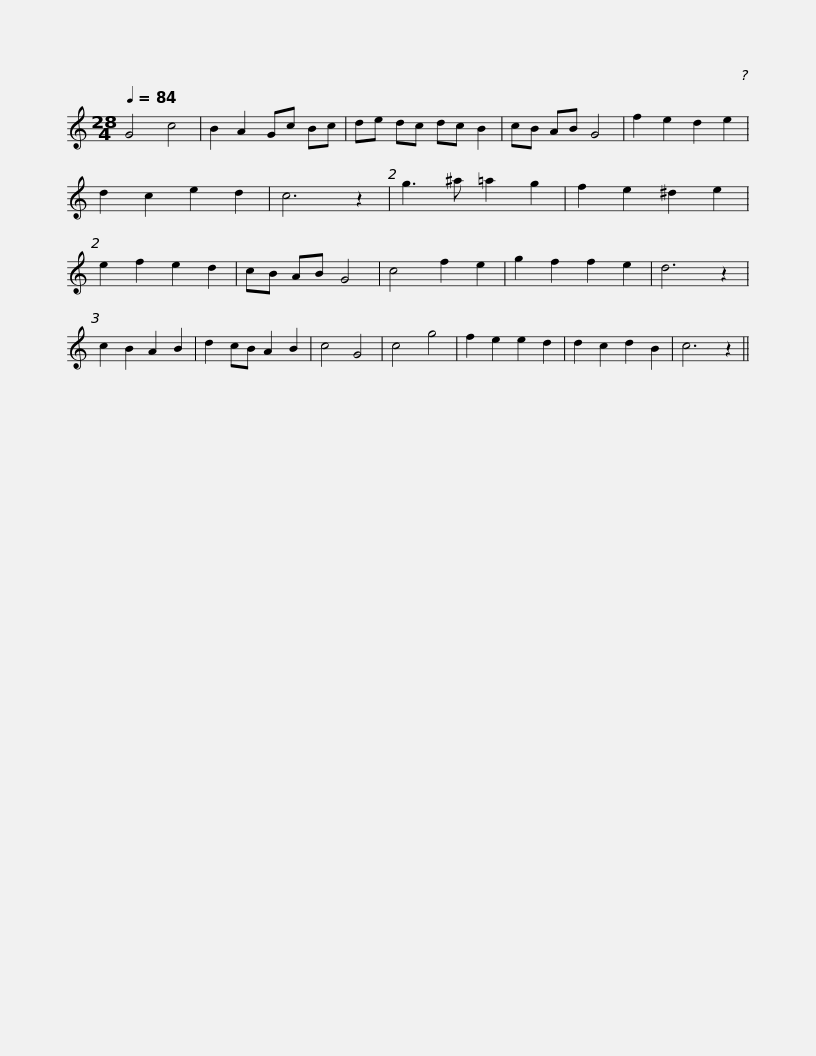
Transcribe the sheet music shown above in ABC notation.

X:1
L:1/8
Q:1/4=84
M:28/4
I:linebreak $
K:C
V:1 treble
V:1
 G4 c4 | B2 A2 Gc Bc | de dc dc B2 | cB AB G4 | f2 e2 d2 e2 | %5
 d2 c2 e2 d2 | c6 z2 | g3 ^a =a2 g2 | f2 e2 ^d2 e2 |$ e2 f2 e2 d2 | %10
 cB AB G4 | c4 f2 e2 | g2 f2 f2 e2 | d6 z2 | c2 B2 A2 B2 | %15
 d2 cB A2 B2 | c4 G4 | c4 g4 | f2 e2 e2 d2 | d2 c2 d2 B2 |$ %20
 c6 z2 || %21
